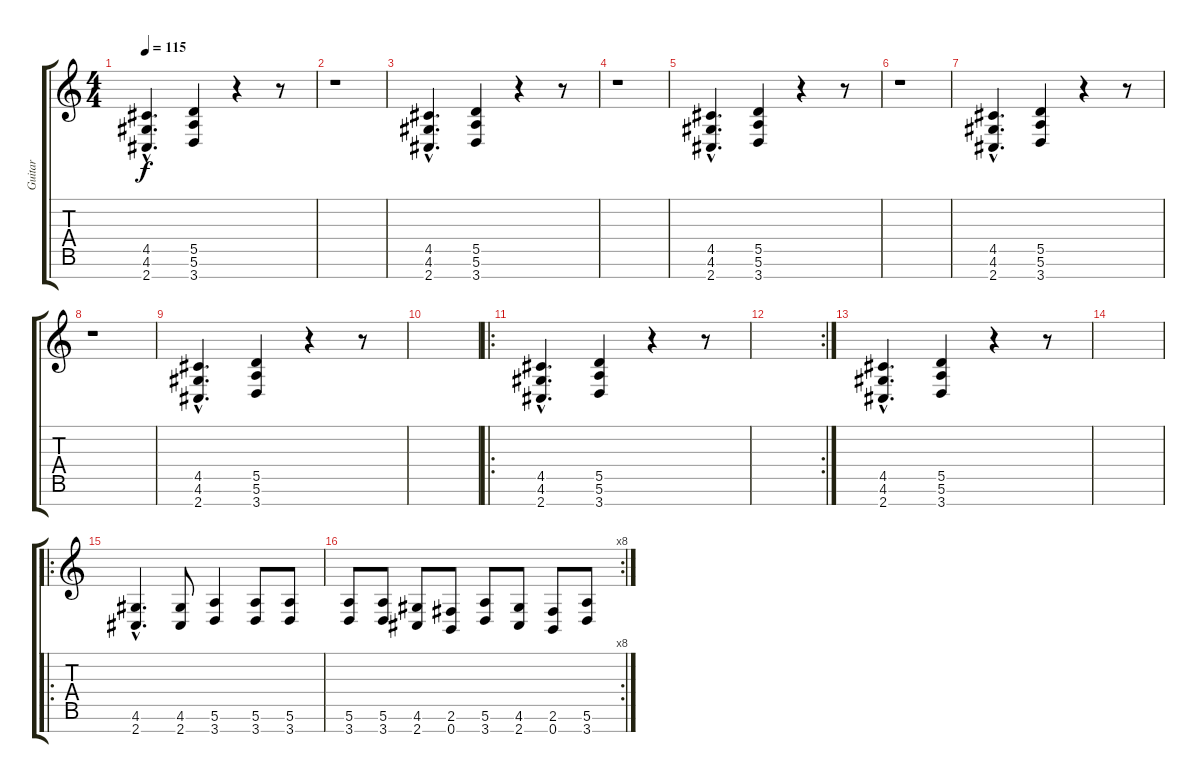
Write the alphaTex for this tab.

\track ("Guitar" "Guitar") {instrument distortionguitar}
\staff {score tabs}
\tuning (E4 B3 G3 D3 A2 E2 B1) {hide}
\ts (4 4)
\tempo 115
\clef g2
\ks c
(4.5{hac} 4.6{hac} 2.7{hac}).4{d dy f} (5.5 5.6 3.7).4 r.4 r.8 |
r.1 |
(4.5{hac} 4.6{hac} 2.7{hac}).4{d} (5.5 5.6 3.7).4 r.4 r.8 |
r.1 |
(4.5{hac} 4.6{hac} 2.7{hac}).4{d} (5.5 5.6 3.7).4 r.4 r.8 |
r.1 |
(4.5{hac} 4.6{hac} 2.7{hac}).4{d} (5.5 5.6 3.7).4 r.4 r.8 |
r.1 |
(4.5{hac} 4.6{hac} 2.7{hac}).4{d} (5.5 5.6 3.7).4 r.4 r.8 |
|
\ro
(4.5{hac} 4.6{hac} 2.7{hac}).4{d} (5.5 5.6 3.7).4 r.4 r.8 |
\rc 2
|
(4.5{hac} 4.6{hac} 2.7{hac}).4{d} (5.5 5.6 3.7).4 r.4 r.8 |
|
\ro
(4.6{hac} 2.7{hac}).4{d} (4.6 2.7).8 (5.6 3.7).4 (5.6 3.7).8 (5.6 3.7).8 |
\rc 8
(5.6 3.7).8 (5.6 3.7).8 (4.6 2.7).8 (2.6 0.7).8 (5.6 3.7).8 (4.6 2.7).8 (2.6 0.7).8 (5.6 3.7).8
